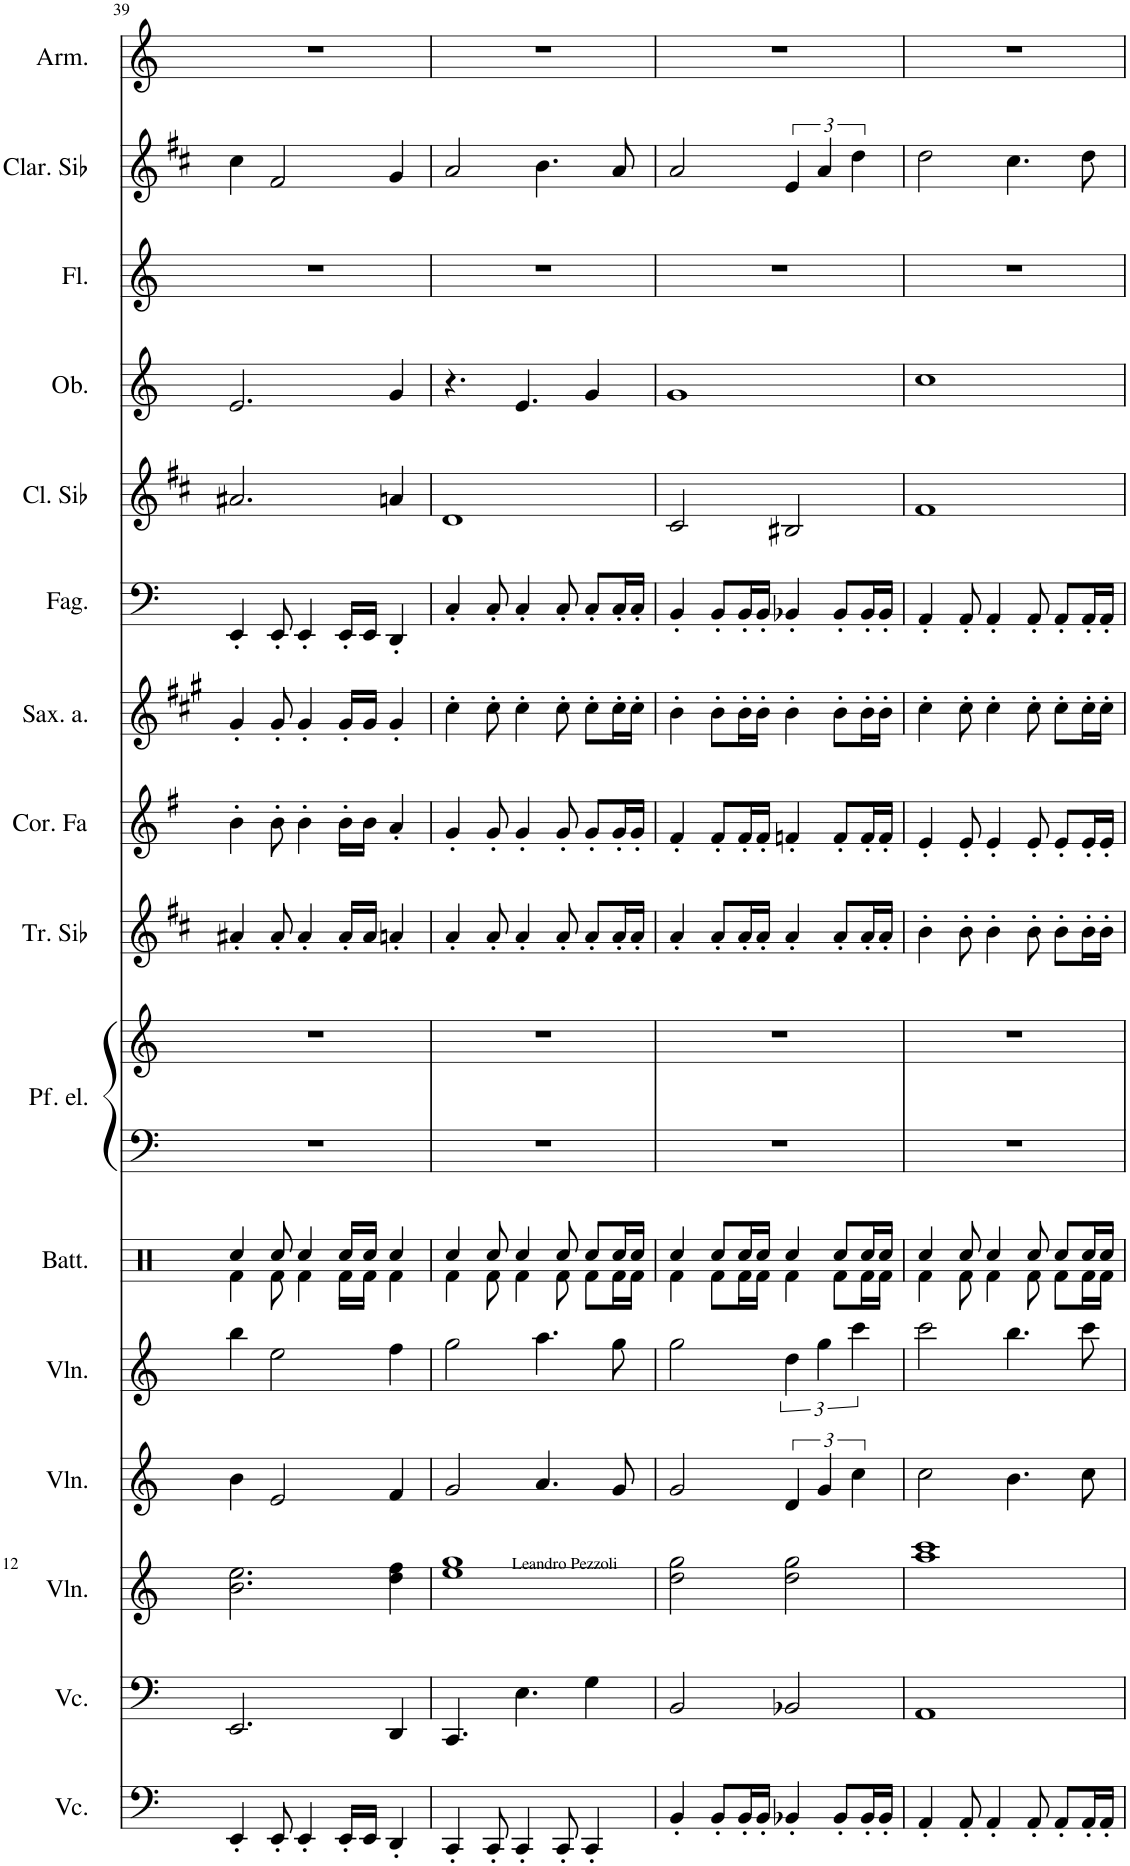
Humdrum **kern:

**kern	**kern	**kern	**kern	**kern	**kern	**kern	**kern	**kern	**kern	**kern	**kern	**kern	**kern	**kern	**kern	**kern
*part16	*part15	*part14	*part13	*part12	*part11	*part10	*part10	*part9	*part8	*part7	*part6	*part5	*part4	*part3	*part2	*part1
*staff17	*staff16	*staff15	*staff14	*staff13	*staff12	*staff11	*staff10	*staff9	*staff8	*staff7	*staff6	*staff5	*staff4	*staff3	*staff2	*staff1
*I"Violoncello	*I"Violoncello	*I"Violino	*I"Violino	*I"Violino	*I"Batteria	*I"Piano elettrico	*	*I"Tromba in Sib	*I"Corno in Fa	*I"Sassofono contralto	*I"Fagotto	*I"Clarinetto in Sib	*I"Oboe	*I"Flauto	*I"Clarinette en Sib	*I"Armonica
*I'Vc.	*I'Vc.	*I'Vln.	*I'Vln.	*I'Vln.	*I'Batt.	*	*	*I'Tr. Sib	*I'Cor. Fa	*	*I'Fag.	*I'Cl. Sib	*I'Ob.	*I'Fl.	*I'Clar. Sib	*I'Arm.
!!LO:PB:g=z
*clefF4	*clefF4	*clefG2	*clefG2	*clefG2	*clefX	*clefF4	*clefG2	*clefG2	*clefG2	*clefG2	*clefF4	*clefG2	*clefG2	*clefG2	*clefG2	*clefG2
*	*	*	*	*	*	*	*	*Trd1c2	*Trd4c7	*Trd5c9	*	*Trd1c2	*	*	*Trd1c2	*
*k[]	*k[]	*k[]	*k[]	*k[]	*k[]	*k[]	*k[]	*k[f#c#]	*k[f#]	*k[f#c#g#]	*k[]	*k[f#c#]	*k[]	*k[]	*k[f#c#]	*k[]
*M4/4	*M4/4	*M4/4	*M4/4	*M4/4	*M4/4	*M4/4	*M4/4	*M4/4	*M4/4	*M4/4	*M4/4	*M4/4	*M4/4	*M4/4	*M4/4	*M4/4
=39	=39	=39	=39	=39	=39	=39	=39	=39	=39	=39	=39	=39	=39	=39	=39	=39
*	*	*	*	*	*^	*	*	*	*	*	*	*	*	*	*	*
4EE'/	2.EE/	2.b\ 2.ee\	4b\	4bb\	4Rf\	4Rcc/	1r	1r	4a#X'/	4b'\	4g#'/	4EE'/	2.a#X/	2.e/	1r	4cc#\	1r
8EE'/	.	.	2e/	2ee\	8Rf\	8Rcc/	.	.	8a#'/	8b'\	8g#'/	8EE'/	.	.	.	2f#/	.
4EE'/	.	.	.	.	4Rf\	4Rcc/	.	.	4a#'/	4b'\	4g#'/	4EE'/	.	.	.	.	.
16EE'/LL	.	.	.	.	16Rf\LL	16Rcc/LL	.	.	16a#'/LL	16b'\LL	16g#'/LL	16EE'/LL	.	.	.	.	.
16EE/JJ	.	.	.	.	16Rf\JJ	16Rcc/JJ	.	.	16a#/JJ	16b\JJ	16g#/JJ	16EE/JJ	.	.	.	.	.
4DD'/	4DD/	4dd\ 4ff\	4f/	4ff\	4Rf\	4Rcc/	.	.	4an'/	4a'/	4g#'/	4DD'/	4an/	4g/	.	4g/	.
=40	=40	=40	=40	=40	=40	=40	=40	=40	=40	=40	=40	=40	=40	=40	=40	=40	=40
4CC'/	4.CC/	1ee 1gg	2g/	2gg\	4Rf\	4Rcc/	1r	1r	4a'/	4g'/	4cc#'\	4C'/	1d	4.r	1r	2a/	1r
8CC'/	.	.	.	.	8Rf\	8Rcc/	.	.	8a'/	8g'/	8cc#'\	8C'/	.	.	.	.	.
4CC'/	4.E\	.	.	.	4Rf\	4Rcc/	.	.	4a'/	4g'/	4cc#'\	4C'/	.	4.e/	.	.	.
.	.	.	4.a/	4.aa\	.	.	.	.	.	.	.	.	.	.	.	4.b\	.
8CC'/	.	.	.	.	8Rf\	8Rcc/	.	.	8a'/	8g'/	8cc#'\	8C'/	.	.	.	.	.
4CC'/	4G\	.	.	.	8Rf\L	8Rcc/L	.	.	8a'/L	8g'/L	8cc#'\L	8C'/L	.	4g/	.	.	.
.	.	.	8g/	8gg\	16Rf\L	16Rcc/L	.	.	16a'/L	16g'/L	16cc#'\L	16C'/L	.	.	.	8a/	.
.	.	.	.	.	16Rf\JJ	16Rcc/JJ	.	.	16a'/JJ	16g'/JJ	16cc#'\JJ	16C'/JJ	.	.	.	.	.
=41	=41	=41	=41	=41	=41	=41	=41	=41	=41	=41	=41	=41	=41	=41	=41	=41	=41
4BB'/	2BB/	2dd\ 2gg\	2g/	2gg\	4Rf\	4Rcc/	1r	1r	4a'/	4f#'/	4b'\	4BB'/	2c#/	1g	1r	2a/	1r
8BB'/L	.	.	.	.	8Rf\L	8Rcc/L	.	.	8a'/L	8f#'/L	8b'\L	8BB'/L	.	.	.	.	.
16BB'/L	.	.	.	.	16Rf\L	16Rcc/L	.	.	16a'/L	16f#'/L	16b'\L	16BB'/L	.	.	.	.	.
16BB'/JJ	.	.	.	.	16Rf\JJ	16Rcc/JJ	.	.	16a'/JJ	16f#'/JJ	16b'\JJ	16BB'/JJ	.	.	.	.	.
4BB-X'/	2BB-X/	2dd\ 2gg\	6d/	6dd\	4Rf\	4Rcc/	.	.	4a'/	4fn'/	4b'\	4BB-X'/	2B#X/	.	.	6e/	.
.	.	.	6g/	6gg\	.	.	.	.	.	.	.	.	.	.	.	6a/	.
8BB-'/L	.	.	.	.	8Rf\L	8Rcc/L	.	.	8a'/L	8f'/L	8b'\L	8BB-'/L	.	.	.	.	.
.	.	.	6cc\	6ccc\	.	.	.	.	.	.	.	.	.	.	.	6dd\	.
16BB-'/L	.	.	.	.	16Rf\L	16Rcc/L	.	.	16a'/L	16f'/L	16b'\L	16BB-'/L	.	.	.	.	.
16BB-'/JJ	.	.	.	.	16Rf\JJ	16Rcc/JJ	.	.	16a'/JJ	16f'/JJ	16b'\JJ	16BB-'/JJ	.	.	.	.	.
=42	=42	=42	=42	=42	=42	=42	=42	=42	=42	=42	=42	=42	=42	=42	=42	=42	=42
4AA'/	1AA	1aa 1ccc	2cc\	2ccc\	4Rf\	4Rcc/	1r	1r	4b'\	4e'/	4cc#'\	4AA'/	1f#	1cc	1r	2dd\	1r
8AA'/	.	.	.	.	8Rf\	8Rcc/	.	.	8b'\	8e'/	8cc#'\	8AA'/	.	.	.	.	.
4AA'/	.	.	.	.	4Rf\	4Rcc/	.	.	4b'\	4e'/	4cc#'\	4AA'/	.	.	.	.	.
.	.	.	4.b\	4.bb\	.	.	.	.	.	.	.	.	.	.	.	4.cc#\	.
8AA'/	.	.	.	.	8Rf\	8Rcc/	.	.	8b'\	8e'/	8cc#'\	8AA'/	.	.	.	.	.
8AA'/L	.	.	.	.	8Rf\L	8Rcc/L	.	.	8b'\L	8e'/L	8cc#'\L	8AA'/L	.	.	.	.	.
16AA'/L	.	.	8cc\	8ccc\	16Rf\L	16Rcc/L	.	.	16b'\L	16e'/L	16cc#'\L	16AA'/L	.	.	.	8dd\	.
16AA'/JJ	.	.	.	.	16Rf\JJ	16Rcc/JJ	.	.	16b'\JJ	16e'/JJ	16cc#'\JJ	16AA'/JJ	.	.	.	.	.
*	*	*	*	*	*v	*v	*	*	*	*	*	*	*	*	*	*	*
=	=	=	=	=	=	=	=	=	=	=	=	=	=	=	=	=
*-	*-	*-	*-	*-	*-	*-	*-	*-	*-	*-	*-	*-	*-	*-	*-	*-
